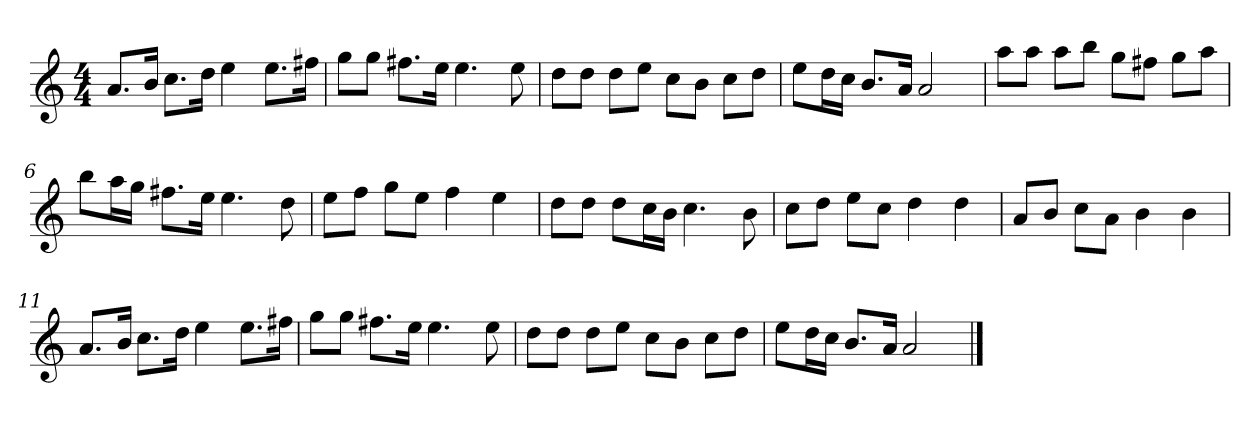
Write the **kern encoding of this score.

**kern
*part1
*staff1
*k[]
*M4/4
*MM120
=1
8.aL
16bJk
8.ccL
16ddJk
4ee
8.eeL
16ff#XJk
=2
8ggL
8ggJ
8.ff#XL
16eeJk
4.ee
8ee
=3
8ddL
8ddJ
8ddL
8eeJ
8ccL
8bJ
8ccL
8ddJ
=4
8eeL
16ddL
16ccJJ
8.bL
16aJk
2a
=5
8aaL
8aaJ
8aaL
8bbJ
8ggL
8ff#XJ
8ggL
8aaJ
=6
8bbL
16aaL
16ggJJ
8.ff#XL
16eeJk
4.ee
8dd
=7
8eeL
8ffJ
8ggL
8eeJ
4ff
4ee
=8
8ddL
8ddJ
8ddL
16ccL
16bJJ
4.cc
8b
=9
8ccL
8ddJ
8eeL
8ccJ
4dd
4dd
=10
8aL
8bJ
8ccL
8aJ
4b
4b
=11
8.aL
16bJk
8.ccL
16ddJk
4ee
8.eeL
16ff#XJk
=12
8ggL
8ggJ
8.ff#XL
16eeJk
4.ee
8ee
=13
8ddL
8ddJ
8ddL
8eeJ
8ccL
8bJ
8ccL
8ddJ
=14
8eeL
16ddL
16ccJJ
8.bL
16aJk
2a
==
*-
